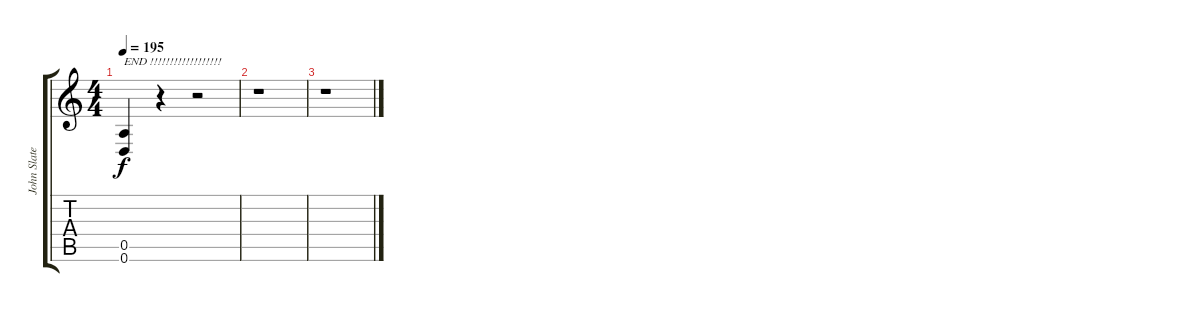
\track ("John Slater" "John Slate") {instrument distortionguitar}
\staff {score tabs}
\tuning (E4 B3 G3 D3 A2 D2) {hide}
\ts (4 4)
\tempo 195
\clef g2
\ks c
(0.5 0.6).4{txt "END !!!!!!!!!!!!!!!!!!" dy f} r.4 r.2 |
r.1 |
r.1
